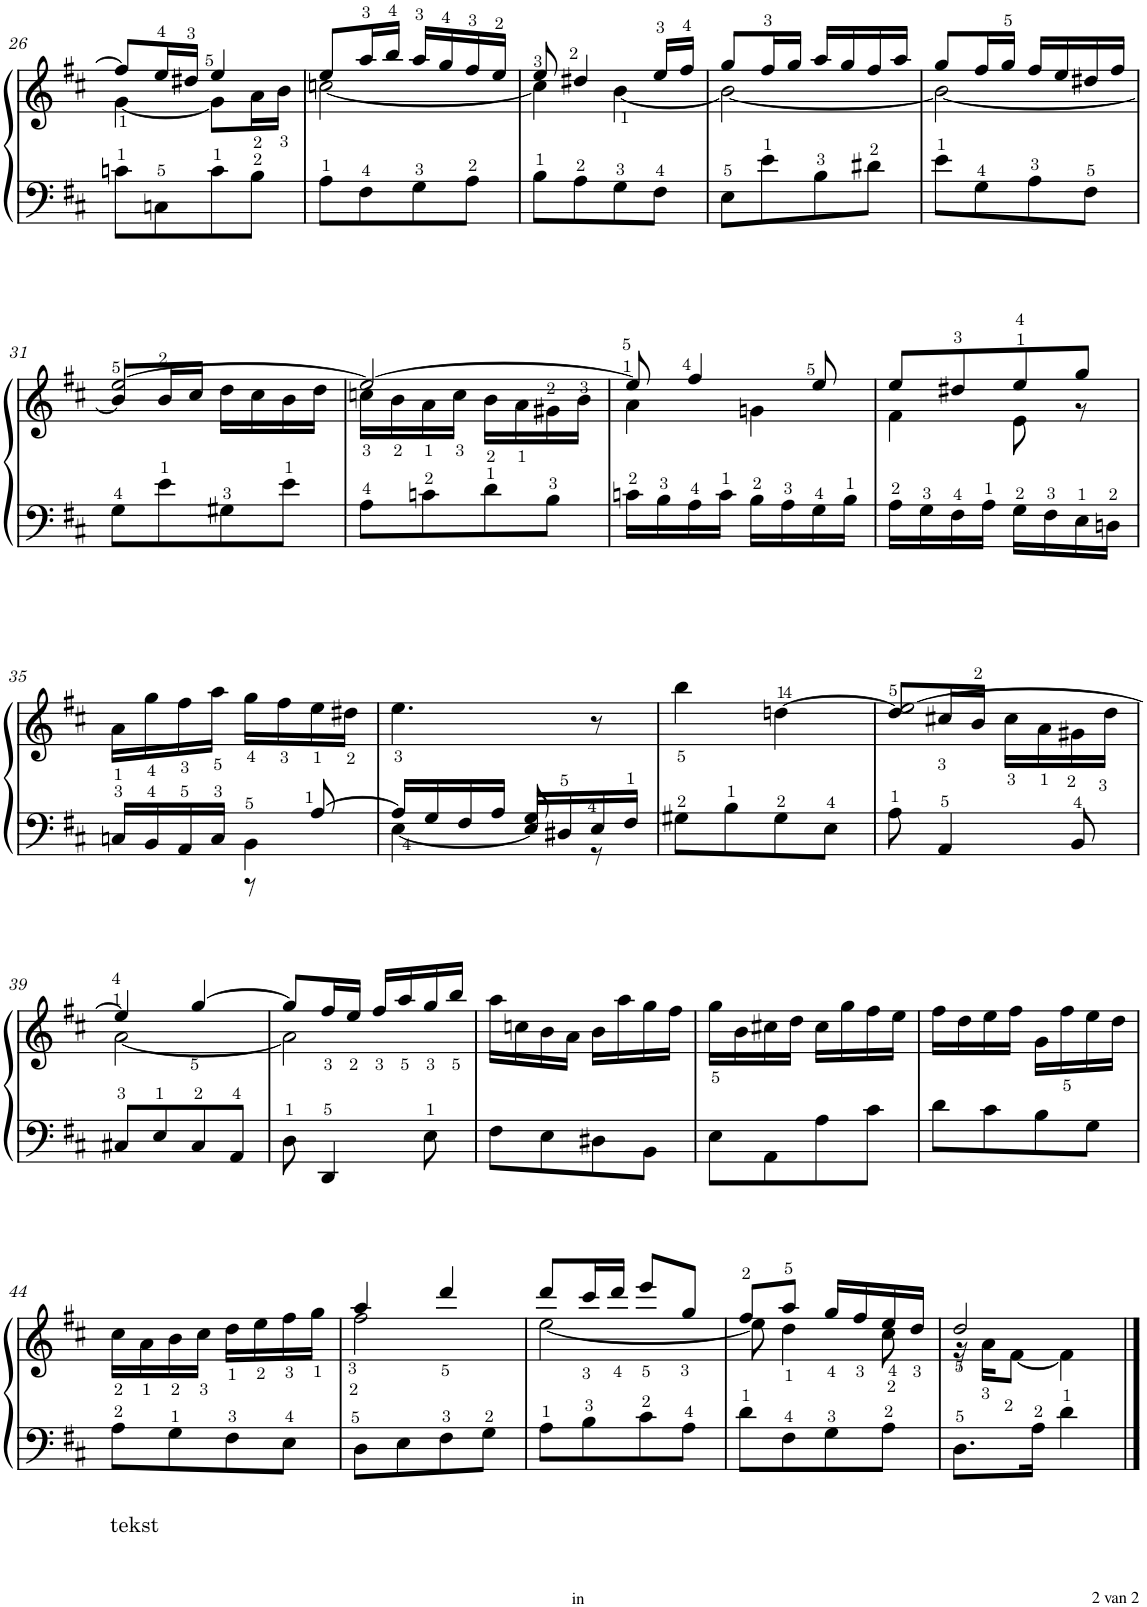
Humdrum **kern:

**kern	**kern
*part1	*part1
*staff2	*staff1
*I"Klavír	*
*I'Klv.	*
!!LO:PB:g=z
*clefF4	*clefG2
*k[f#c#]	*k[f#c#]
*M2/4	*M2/4
=26	=26
*	*^
8cn>\L	8ff#/L]	[4g\
8Cn>\	16ee/L	.
.	16dd#X/JJ	.
8c>\	4ee/	8g\L]
8B>\J	.	16a\L
.	.	16b\JJ
=27	=27	=27
8A>\L	8ee/L	[2ccn\
8F#>\	16aa/L	.
.	16bb/JJ	.
8G>\	16aa/LL	.
.	16gg/	.
8A>\J	16ff#/	.
.	16ee/JJ	.
=28	=28	=28
8B>\L	8ee/	4cc\]
8A>\	4dd#X/	.
8G>\	.	[4b\
8F#>\J	16ee/LL	.
.	16ff#/JJ	.
=29	=29	=29
8E>\L	8gg/L	2b\_
8e>\	16ff#/L	.
.	16gg/JJ	.
8B>\	16aa/LL	.
.	16gg/	.
8d#X>\J	16ff#/	.
.	16aa/JJ	.
=30	=30	=30
8e>\L	8gg/L	2b\_
8G>\	16ff#/L	.
.	16gg/JJ	.
8A>\	16ff#/LL	.
.	16ee/	.
8F#>\J	16dd#X/	.
.	16ff#/JJ	.
!!LO:LB:g=z	!!
=31	=31	=31
8G>\L	8b/L]	[2ee/
8e>\	16b/L	.
.	16cc#/JJ	.
8G#X>\	16dd\LL	.
.	16cc#\	.
8e>\J	16b\	.
.	16dd\JJ	.
=32	=32	=32
8A>\L	16ccn\LL	2ee/_
.	16b\	.
8cn>\	16a\	.
.	16cc\JJ	.
8d>\	16b\LL	.
.	16a\	.
8B>\J	16g#X\	.
.	16b\JJ	.
=33	=33	=33
16cn>\LL	8ee/]	4a\
16B>\	.	.
16A>\	4ff#/	.
16c>\JJ	.	.
16B>\LL	.	4gn\
16A>\	.	.
16G>\	8ee/	.
16B>\JJ	.	.
=34	=34	=34
16A>\LL	8ee/L	4f#\
16G>\	.	.
16F#>\	8dd#X/	.
16A>\JJ	.	.
16G>\LL	8ee/	8e\
16F#>\	.	.
16E>\	8gg/J	8r
16Dn>\JJ	.	.
*	*v	*v
!!LO:LB:g=z
=35	=35
*^	*
16Cn>/LL	4ryy	16a<\LL
16BB>/	.	16gg<\
16AA>/	.	16ff#<\
16C>/JJ	.	16aa<\JJ
4BB>\	8r	16gg<\LL
.	.	16ff#<\
.	[8A/	16ee<\
.	.	16dd#X<\JJ
=36	=36	=36
16A/LL]	[4E\	4.ee<\
16G/	.	.
16F#/	.	.
16A/JJ	.	.
16E/LL]	8G/	.
16D#X>/	.	.
16E>/	8r	8r
16F#>/JJ	.	.
*v	*v	*
=37	=37
8G#X>\L	4bb<\
8B>\	.
8G#>\	[4ddn\
8E>\J	.
=38	=38
*	*^
8A>\	8dd/L]	[2ee/
4AA>/	16cc#X>/L	.
.	16b/JJ	.
.	16cc#\LL	.
.	16a\	.
8BB>/	16g#X>\	.
.	16dd\JJ	.
!!LO:LB:g=z	!!
=39	=39	=39
8C#X>/L	[2a\	4ee/]
8E>/	.	.
8C#>/	.	[4gg</
8AA>/J	.	.
=40	=40	=40
8D>\	8gg/L]	2a\]
4DD>/	16ff#</L	.
.	16ee</JJ	.
.	16ff#</LL	.
.	16aa</	.
8E>\	16gg</	.
.	16bb</JJ	.
*	*v	*v
=41	=41
8F#\L	16aa\LL
.	16ccn\
8E\	16b\
.	16a\JJ
8D#X\	16b\LL
.	16aa\
8BB\J	16gg\
.	16ff#\JJ
=42	=42
8E\L	16gg<\LL
.	16b\
8AA\	16cc#X\
.	16dd\JJ
8A\	16cc#\LL
.	16gg\
8c#\J	16ff#\
.	16ee\JJ
=43	=43
8d\L	16ff#\LL
.	16dd\
8c#\	16ee\
.	16ff#\JJ
8B\	16g\LL
.	16ff#<\
8G\J	16ee\
.	16dd\JJ
!!LO:LB:g=z
=44	=44
!LO:TX:b:t=tekst	!
8A>\L	16cc#<\LL
.	16a<\
8G>\	16b<\
.	16cc#<\JJ
8F#>\	16dd<\LL
.	16ee<\
8E>\J	16ff#<\
.	16gg<\JJ
=45	=45
*	*^
8D>\L	2ff#\	4aa/
8E\	.	.
8F#>\	.	4ddd</
8G>\J	.	.
=46	=46	=46
8A>\L	8ddd/L	[2ee\
8B>\	16ccc#/L	.
.	16ddd</JJ	.
8c#>\	8eee</L	.
8A>\J	8gg/J	.
=47	=47	=47
8d>\L	8ff#/L	8ee\]
8F#>\	8aa/J	4dd\
8G>\	16gg</LL	.
.	16ff#</	.
8A>\J	16ee</	8cc#\
.	16dd</JJ	.
=48	=48	=48
8.D>\L	2dd</	16r
.	.	16a\KL
.	.	[8f#>\J
16A>\Jk	.	.
4d>\	.	4f#\]
*	*v	*v
==	==
*-	*-
